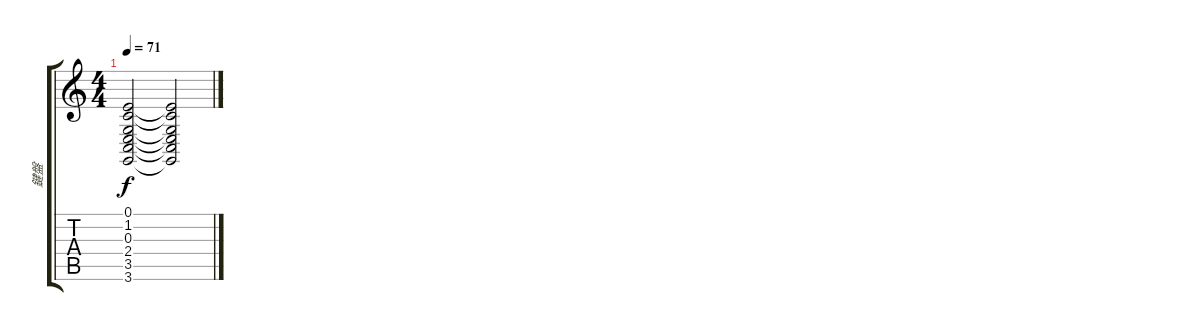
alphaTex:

\track ("鍵盤" "鍵盤") {instrument stringensemble1}
\staff {score tabs}
\tuning (E4 B3 G3 D3 A2 E2) {hide}
\ts (4 4)
\tempo 71
\clef g2
\ks c
(0.1 1.2 0.3 2.4 3.5 3.6).2{dy f} (0.1{t} 1.2{t} 0.3{t} 2.4{t} 3.5{t} 3.6{t}).2
